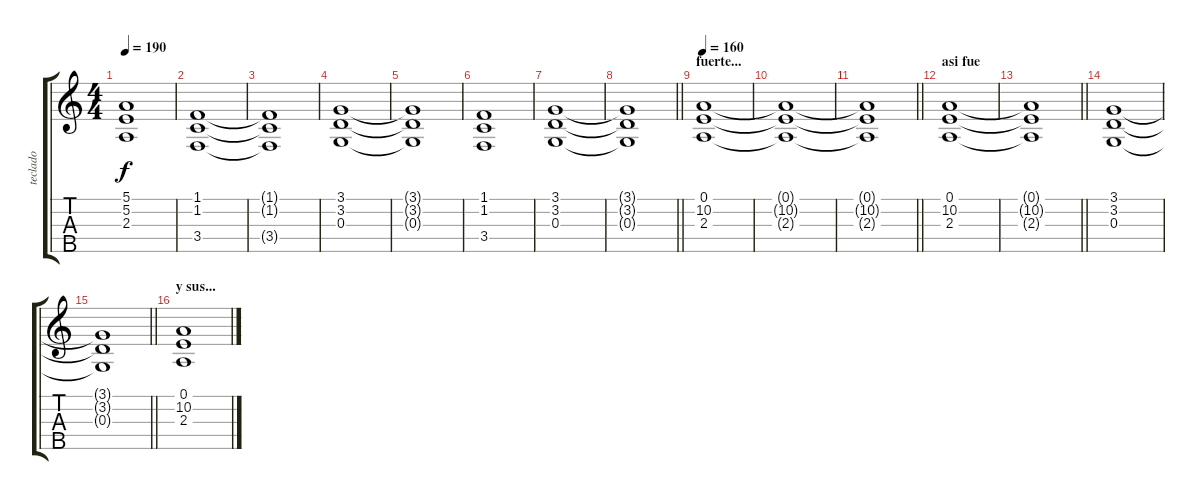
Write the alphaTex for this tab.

\track ("teclado" "teclado") {instrument stringensemble1}
\staff {score tabs}
\tuning (E4 B3 G3 D3 A2) {hide}
\ts (4 4)
\tempo 190
\clef g2
\ks c
(5.1{t} 5.2{t} 2.3{t}).1{dy f} |
(1.1 1.2 3.4).1 |
(1.1{t} 1.2{t} 3.4{t}).1 |
(3.1 3.2 0.3).1 |
(3.1{t} 3.2{t} 0.3{t}).1 |
(1.1 1.2 3.4).1 |
(3.1 3.2 0.3).1 |
\barLineRight lightlight
(3.1{t} 3.2{t} 0.3{t}).1 |
\section ("" "fuerte...")
\tempo 160
(0.1 10.2 2.3).1{instrument choiraahs} |
(0.1{t} 10.2{t} 2.3{t}).1 |
\barLineRight lightlight
(0.1{t} 10.2{t} 2.3{t}).1 |
\section ("" "asi fue")
(0.1 10.2 2.3).1 |
\barLineRight lightlight
(0.1{t} 10.2{t} 2.3{t}).1 |
\section ("" "")
(3.1 3.2 0.3).1 |
\barLineRight lightlight
(3.1{t} 3.2{t} 0.3{t}).1 |
\section ("" "y sus...")
(0.1 10.2 2.3).1
